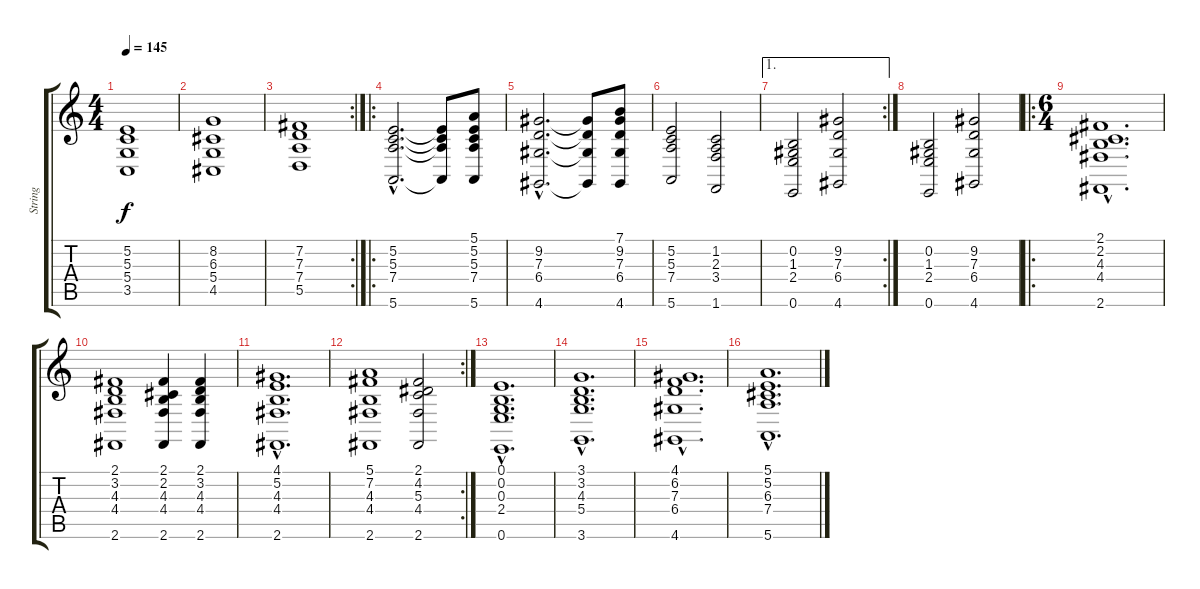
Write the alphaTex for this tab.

\track ("String" "String") {instrument tremolostrings}
\staff {score tabs}
\tuning (E4 B3 G3 D3 A2 E2) {hide}
\ts (4 4)
\tempo 145
\clef g2
\ks c
(5.2 5.3 5.4 3.5).1{dy f} |
(8.2 6.3 5.4 4.5).1 |
\rc 2
(7.2 7.3 7.4 5.5).1 |
\ro
(5.2{hac} 5.3{hac} 7.4{hac} 5.6{hac}).2{d} (5.2{t} 5.3{t} 7.4{t} 5.6{t}).8 (5.1 5.2 5.3 7.4 5.6).8 |
(9.2{hac} 7.3{hac} 6.4{hac} 4.6{hac}).2{d} (9.2{t} 7.3{t} 6.4{t} 4.6{t}).8 (7.1 9.2 7.3 6.4 4.6).8 |
(5.2 5.3 7.4 5.6).2 (1.2 2.3 3.4 1.6).2 |
\ae 1
\rc 2
(0.2 1.3 2.4 0.6).2 (9.2 7.3 6.4 4.6).2 |
(0.2 1.3 2.4 0.6).2 (9.2 7.3 6.4 4.6).2 |
\ro
\ts (6 4)
(2.1{hac} 2.2{hac} 4.3{hac} 4.4{hac} 2.6{hac}).1{d} |
(2.1 3.2 4.3 4.4 2.6).1 (2.1 2.2 4.3 4.4 2.6).4 (2.1 3.2 4.3 4.4 2.6).4 |
(4.1{hac} 5.2{hac} 4.3{hac} 4.4{hac} 2.6{hac}).1{d} |
\rc 2
(5.1 7.2 4.3 4.4 2.6).1 (2.1 4.2 5.3 4.4 2.6).2 |
(0.1{hac} 0.2{hac} 0.3{hac} 2.4{hac} 0.6{hac}).1{d} |
(3.1{hac} 3.2{hac} 4.3{hac} 5.4{hac} 3.6{hac}).1{d} |
(4.1{hac} 6.2{hac} 7.3{hac} 6.4{hac} 4.6{hac}).1{d} |
(5.1{hac} 5.2{hac} 6.3{hac} 7.4{hac} 5.6{hac}).1{d}
